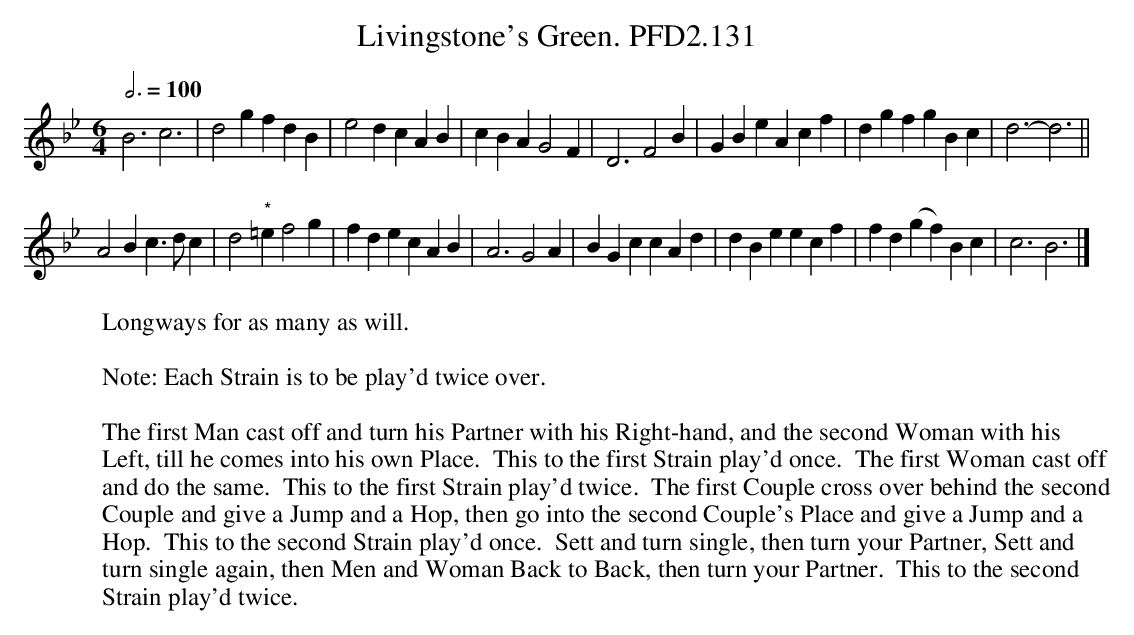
X:1
T:Livingstone's Green. PFD2.131
W:Longways for as many as will.
L:1/4
M:6/4
Q:3/4=100
K:Bb
B3c3|d2gfdB|e2dcAB|cBAG2F|D3 F2B|GBeAcf|dgfgBc|d3-d3||
A2B c>dc|d2"*"=ef2g|fdecAB|A3G2A|BGccAd|dBeecf|fd(gf)Bc|c3B3 |]
W:
W:Note: Each Strain is to be play'd twice over.
W:
W:The first Man cast off and turn his Partner with his Right-hand, and the second Woman with his
W:Left, till he comes into his own Place.  This to the first Strain play'd once.  The first Woman cast off
W:and do the same.  This to the first Strain play'd twice.  The first Couple cross over behind the second
W:Couple and give a Jump and a Hop, then go into the second Couple's Place and give a Jump and a
W:Hop.  This to the second Strain play'd once.  Sett and turn single, then turn your Partner, Sett and
W:turn single again, then Men and Woman Back to Back, then turn your Partner.  This to the second
W:Strain play'd twice.
